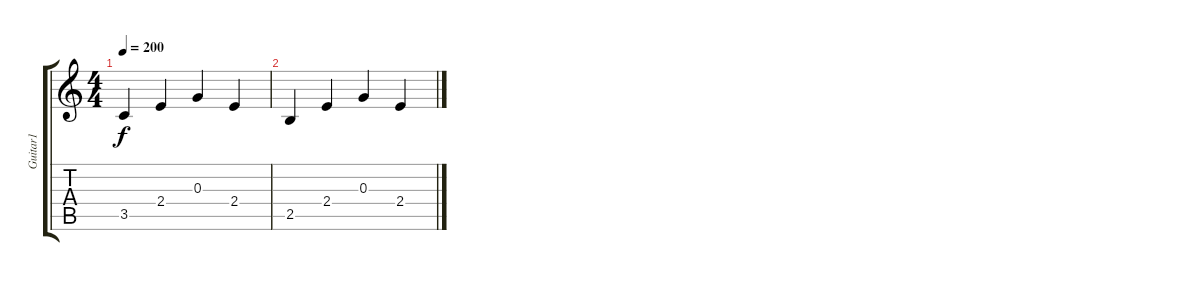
\track ("Guitar1" "Guitar1") {instrument electricguitarclean}
\staff {score tabs}
\tuning (E4 B3 G3 D3 A2 E2) {hide}
\ts (4 4)
\tempo 200
\clef g2
\ks c
3.5.4{dy f} 2.4.4 0.3.4 2.4.4 |
2.5.4 2.4.4 0.3.4 2.4.4
